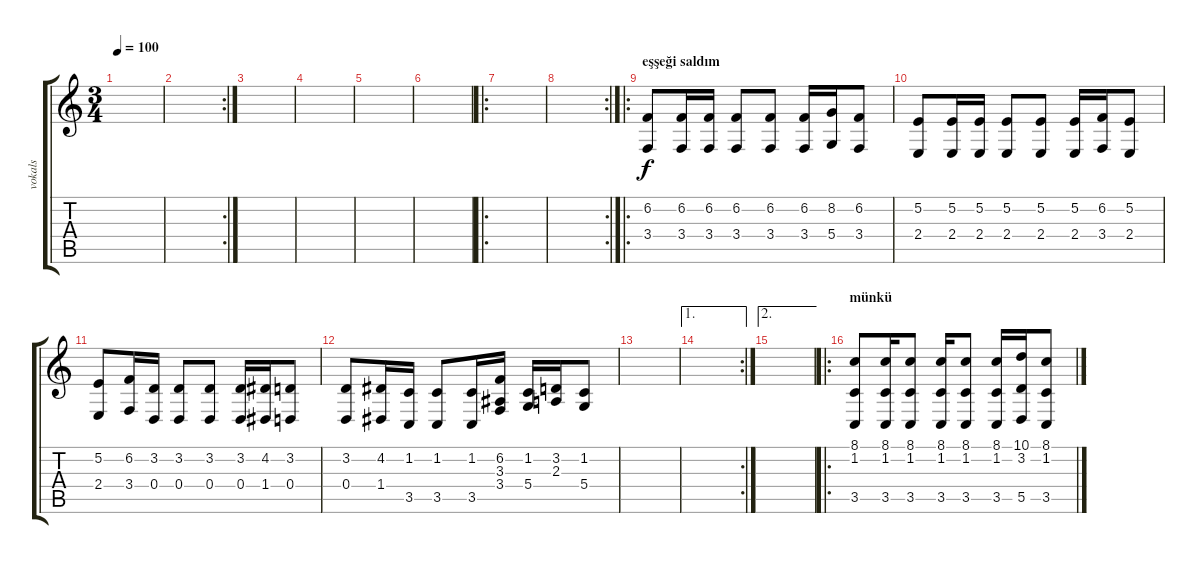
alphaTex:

\track ("vokals" "vokals") {instrument tenorsax}
\staff {score tabs}
\tuning (E4 B3 G3 D3 A2 E2) {hide}
\ts (3 4)
\tempo 100
\clef g2
\ks c
|
\rc 2
|
|
|
|
|
\ro
|
\rc 2
|
\ro
\section ("" "eşşeği saldım")
(6.2 3.4).8 (6.2 3.4).16 (6.2 3.4).16 (6.2 3.4).8 (6.2 3.4).8 (6.2 3.4).16 (8.2 5.4).16 (6.2 3.4).8 |
(5.2 2.4).8 (5.2 2.4).16 (5.2 2.4).16 (5.2 2.4).8 (5.2 2.4).8 (5.2 2.4).16 (6.2 3.4).16 (5.2 2.4).8 |
(5.2 2.4).8 (6.2 3.4).16 (3.2 0.4).16 (3.2 0.4).8 (3.2 0.4).8 (3.2 0.4).16 (4.2 1.4).16 (3.2 0.4).8 |
(3.2 0.4).8 (4.2 1.4).16 (1.2 3.5).16 (1.2 3.5).8 (1.2 3.5).16 (6.2 3.3 3.4).16 (1.2 5.4).16 (3.2 2.3).16 (1.2 5.4).8 |
|
\ae 1
\rc 2
|
\ae 2
|
\ro
\section ("" "münkü")
(8.1 1.2 3.5).8 (8.1 1.2 3.5).16 (8.1 1.2 3.5).8 (8.1 1.2 3.5).16 (8.1 1.2 3.5).8 (8.1 1.2 3.5).16 (10.1 3.2 5.5).16 (8.1 1.2 3.5).8
